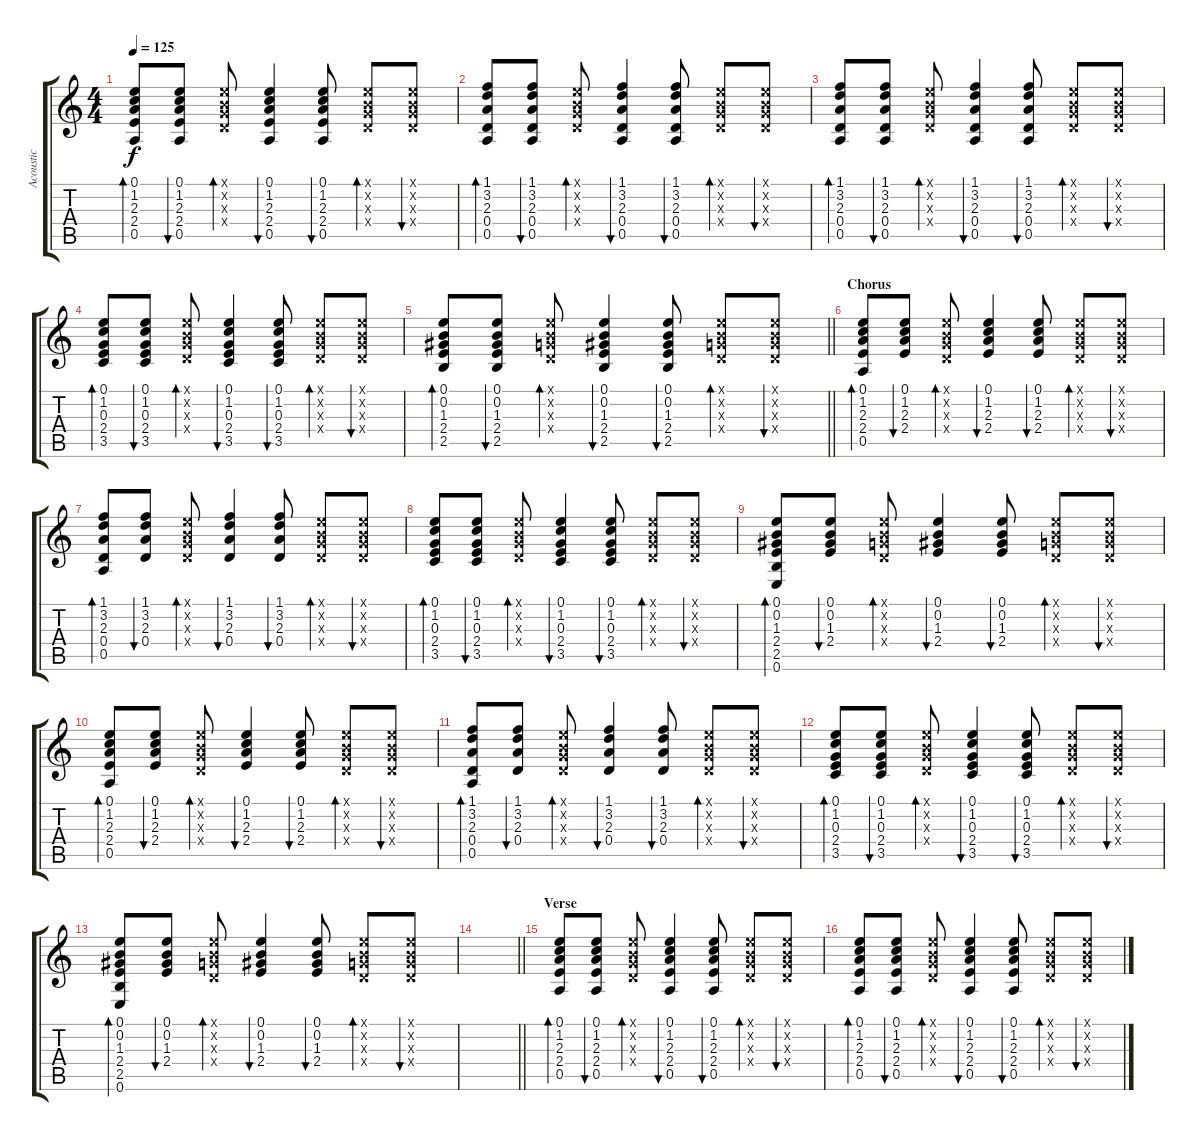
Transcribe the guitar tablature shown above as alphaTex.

\track ("Acoustic" "Acoustic") {instrument acousticguitarsteel}
\staff {score tabs}
\tuning (E4 B3 G3 D3 A2 E2) {hide}
\ts (4 4)
\tempo 125
\clef g2
\ks c
(0.1 1.2 2.3 2.4 0.5).8{bd 60 dy f} (0.1 1.2 2.3 2.4 0.5).8{bu 60} (0.1{x} 0.2{x} 0.3{x} 0.4{x}).8{bd 60} (0.1 1.2 2.3 2.4 0.5).4{bu 60} (0.1 1.2 2.3 2.4 0.5).8{bu 60} (0.1{x} 0.2{x} 0.3{x} 0.4{x}).8{bd 60} (0.1{x} 0.2{x} 0.3{x} 0.4{x}).8{bu 60} |
(1.1 3.2 2.3 0.4 0.5).8{bd 60} (1.1 3.2 2.3 0.4 0.5).8{bu 60} (0.1{x} 0.2{x} 0.3{x} 0.4{x}).8{bd 60} (1.1 3.2 2.3 0.4 0.5).4{bu 60} (1.1 3.2 2.3 0.4 0.5).8{bu 60} (0.1{x} 0.2{x} 0.3{x} 0.4{x}).8{bd 60} (0.1{x} 0.2{x} 0.3{x} 0.4{x}).8{bu 60} |
(1.1 3.2 2.3 0.4 0.5).8{bd 60} (1.1 3.2 2.3 0.4 0.5).8{bu 60} (0.1{x} 0.2{x} 0.3{x} 0.4{x}).8{bd 60} (1.1 3.2 2.3 0.4 0.5).4{bu 60} (1.1 3.2 2.3 0.4 0.5).8{bu 60} (0.1{x} 0.2{x} 0.3{x} 0.4{x}).8{bd 60} (0.1{x} 0.2{x} 0.3{x} 0.4{x}).8{bu 60} |
(0.1 1.2 0.3 2.4 3.5).8{bd 60} (0.1 1.2 0.3 2.4 3.5).8{bu 60} (0.1{x} 0.2{x} 0.3{x} 0.4{x}).8{bd 60} (0.1 1.2 0.3 2.4 3.5).4{bu 60} (0.1 1.2 0.3 2.4 3.5).8{bu 60} (0.1{x} 0.2{x} 0.3{x} 0.4{x}).8{bd 60} (0.1{x} 0.2{x} 0.3{x} 0.4{x}).8{bu 60} |
\barLineRight lightlight
(0.1 0.2 1.3 2.4 2.5).8{bd 60} (0.1 0.2 1.3 2.4 2.5).8{bu 60} (0.1{x} 0.2{x} 0.3{x} 0.4{x}).8{bd 60} (0.1 0.2 1.3 2.4 2.5).4{bu 60} (0.1 0.2 1.3 2.4 2.5).8{bu 60} (0.1{x} 0.2{x} 0.3{x} 0.4{x}).8{bd 60} (0.1{x} 0.2{x} 0.3{x} 0.4{x}).8{bu 60} |
\section ("" "Chorus")
(0.1 1.2 2.3 2.4 0.5).8{bd 60} (0.1 1.2 2.3 2.4).8{bu 60} (0.1{x} 0.2{x} 0.3{x} 0.4{x}).8{bd 60} (0.1 1.2 2.3 2.4).4{bu 60} (0.1 1.2 2.3 2.4).8{bu 60} (0.1{x} 0.2{x} 0.3{x} 0.4{x}).8{bd 60} (0.1{x} 0.2{x} 0.3{x} 0.4{x}).8{bu 60} |
(1.1 3.2 2.3 0.4 0.5).8{bd 60} (1.1 3.2 2.3 0.4).8{bu 60} (0.1{x} 0.2{x} 0.3{x} 0.4{x}).8{bd 60} (1.1 3.2 2.3 0.4).4{bu 60} (1.1 3.2 2.3 0.4).8{bu 60} (0.1{x} 0.2{x} 0.3{x} 0.4{x}).8{bd 60} (0.1{x} 0.2{x} 0.3{x} 0.4{x}).8{bu 60} |
(0.1 1.2 0.3 2.4 3.5).8{bd 60} (0.1 1.2 0.3 2.4 3.5).8{bu 60} (0.1{x} 0.2{x} 0.3{x} 0.4{x}).8{bd 60} (0.1 1.2 0.3 2.4 3.5).4{bu 60} (0.1 1.2 0.3 2.4 3.5).8{bu 60} (0.1{x} 0.2{x} 0.3{x} 0.4{x}).8{bd 60} (0.1{x} 0.2{x} 0.3{x} 0.4{x}).8{bu 60} |
(0.1 0.2 1.3 2.4 2.5 0.6).8{bd 60} (0.1 0.2 1.3 2.4).8{bu 60} (0.1{x} 0.2{x} 0.3{x} 0.4{x}).8{bd 60} (0.1 0.2 1.3 2.4).4{bu 60} (0.1 0.2 1.3 2.4).8{bu 60} (0.1{x} 0.2{x} 0.3{x} 0.4{x}).8{bd 60} (0.1{x} 0.2{x} 0.3{x} 0.4{x}).8{bu 60} |
(0.1 1.2 2.3 2.4 0.5).8{bd 60} (0.1 1.2 2.3 2.4).8{bu 60} (0.1{x} 0.2{x} 0.3{x} 0.4{x}).8{bd 60} (0.1 1.2 2.3 2.4).4{bu 60} (0.1 1.2 2.3 2.4).8{bu 60} (0.1{x} 0.2{x} 0.3{x} 0.4{x}).8{bd 60} (0.1{x} 0.2{x} 0.3{x} 0.4{x}).8{bu 60} |
(1.1 3.2 2.3 0.4 0.5).8{bd 60} (1.1 3.2 2.3 0.4).8{bu 60} (0.1{x} 0.2{x} 0.3{x} 0.4{x}).8{bd 60} (1.1 3.2 2.3 0.4).4{bu 60} (1.1 3.2 2.3 0.4).8{bu 60} (0.1{x} 0.2{x} 0.3{x} 0.4{x}).8{bd 60} (0.1{x} 0.2{x} 0.3{x} 0.4{x}).8{bu 60} |
(0.1 1.2 0.3 2.4 3.5).8{bd 60} (0.1 1.2 0.3 2.4 3.5).8{bu 60} (0.1{x} 0.2{x} 0.3{x} 0.4{x}).8{bd 60} (0.1 1.2 0.3 2.4 3.5).4{bu 60} (0.1 1.2 0.3 2.4 3.5).8{bu 60} (0.1{x} 0.2{x} 0.3{x} 0.4{x}).8{bd 60} (0.1{x} 0.2{x} 0.3{x} 0.4{x}).8{bu 60} |
(0.1 0.2 1.3 2.4 2.5 0.6).8{bd 60} (0.1 0.2 1.3 2.4).8{bu 60} (0.1{x} 0.2{x} 0.3{x} 0.4{x}).8{bd 60} (0.1 0.2 1.3 2.4).4{bu 60} (0.1 0.2 1.3 2.4).8{bu 60} (0.1{x} 0.2{x} 0.3{x} 0.4{x}).8{bd 60} (0.1{x} 0.2{x} 0.3{x} 0.4{x}).8{bu 60} |
\barLineRight lightlight
|
\section ("" "Verse")
(0.1 1.2 2.3 2.4 0.5).8{bd 60} (0.1 1.2 2.3 2.4 0.5).8{bu 60} (0.1{x} 0.2{x} 0.3{x} 0.4{x}).8{bd 60} (0.1 1.2 2.3 2.4 0.5).4{bu 60} (0.1 1.2 2.3 2.4 0.5).8{bu 60} (0.1{x} 0.2{x} 0.3{x} 0.4{x}).8{bd 60} (0.1{x} 0.2{x} 0.3{x} 0.4{x}).8{bu 60} |
(0.1 1.2 2.3 2.4 0.5).8{bd 60} (0.1 1.2 2.3 2.4 0.5).8{bu 60} (0.1{x} 0.2{x} 0.3{x} 0.4{x}).8{bd 60} (0.1 1.2 2.3 2.4 0.5).4{bu 60} (0.1 1.2 2.3 2.4 0.5).8{bu 60} (0.1{x} 0.2{x} 0.3{x} 0.4{x}).8{bd 60} (0.1{x} 0.2{x} 0.3{x} 0.4{x}).8{bu 60}
